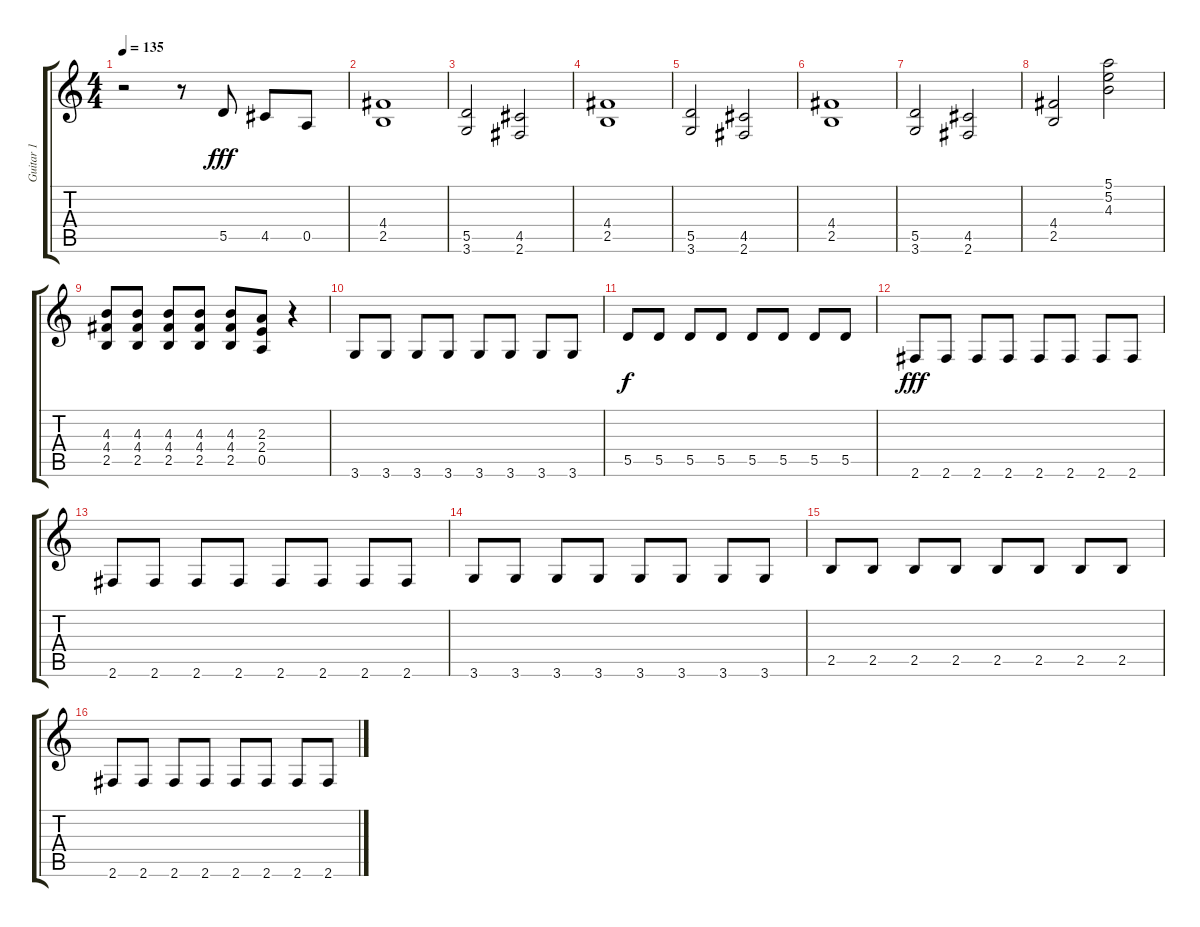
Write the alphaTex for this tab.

\track ("Guitar 1" "Guitar 1") {instrument overdrivenguitar}
\staff {score tabs}
\tuning (E4 B3 G3 D3 A2 E2) {hide}
\ts (4 4)
\tempo 135
\clef g2
\ks c
r.2{dy fff instrument overdrivenguitar} r.8 5.5.8 4.5.8 0.5.8 |
(4.4 2.5).1 |
(5.5 3.6).2 (4.5 2.6).2 |
(4.4 2.5).1 |
(5.5 3.6).2 (4.5 2.6).2 |
(4.4 2.5).1 |
(5.5 3.6).2 (4.5 2.6).2 |
(4.4 2.5).2 (5.1 5.2 4.3).2 |
(4.3 4.4 2.5).8 (4.3 4.4 2.5).8 (4.3 4.4 2.5).8 (4.3 4.4 2.5).8 (4.3 4.4 2.5).8 (2.3 2.4 0.5).8 r.4 |
3.6.8 3.6.8 3.6.8 3.6.8 3.6.8 3.6.8 3.6.8 3.6.8 |
5.5.8{dy f} 5.5.8 5.5.8 5.5.8 5.5.8 5.5.8 5.5.8 5.5.8 |
2.6.8{dy fff} 2.6.8 2.6.8 2.6.8 2.6.8 2.6.8 2.6.8 2.6.8 |
2.6.8 2.6.8 2.6.8 2.6.8 2.6.8 2.6.8 2.6.8 2.6.8 |
3.6.8 3.6.8 3.6.8 3.6.8 3.6.8 3.6.8 3.6.8 3.6.8 |
2.5.8 2.5.8 2.5.8 2.5.8 2.5.8 2.5.8 2.5.8 2.5.8 |
2.6.8 2.6.8 2.6.8 2.6.8 2.6.8 2.6.8 2.6.8 2.6.8
